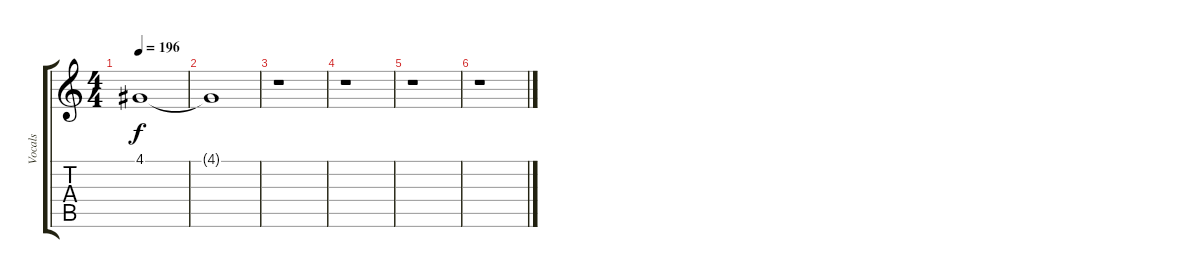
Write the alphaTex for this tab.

\track ("Vocals" "Vocals") {instrument oboe}
\staff {score tabs}
\tuning (E4 B3 G3 D3 A2 E2) {hide}
\ts (4 4)
\tempo 196
\clef g2
\ks c
4.1{t}.1{dy f} |
4.1{t}.1 |
r.1 |
r.1 |
r.1 |
r.1
